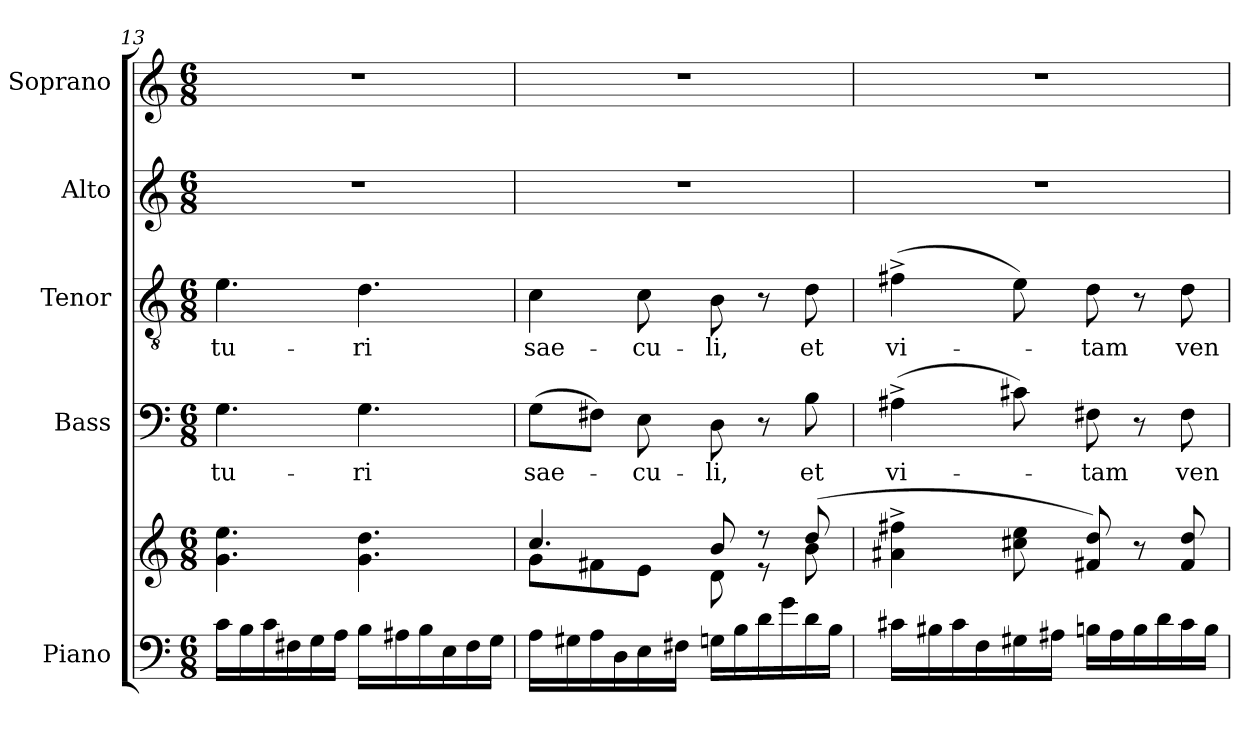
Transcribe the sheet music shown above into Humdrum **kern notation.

**kern	**kern	**kern	**text	**kern	**text	**kern	**kern
*part5	*part5	*part4	*part4	*part3	*part3	*part2	*part1
*staff6	*staff5	*staff4	*staff4	*staff3	*staff3	*staff2	*staff1
*I"Piano	*	*I"Bass	*	*I"Tenor	*	*I"Alto	*I"Soprano
*I'Pno.	*	*I'B.	*	*I'T.	*	*I'A.	*I'S.
!!LO:PB:g=z
*clefF4	*clefG2	*clefF4	*	*clefGv2	*	*clefG2	*clefG2
*k[]	*k[]	*k[]	*	*k[]	*	*k[]	*k[]
*M6/8	*M6/8	*M6/8	*	*M6/8	*	*M6/8	*M6/8
=13	=13	=13	=13	=13	=13	=13	=13
!	!	!	!LO:LY:b	!	!LO:LY:b	!	!
16c\LL	4.g\ 4.ee\	4.G\	-tu-	4.e\	-tu-	2.r	2.r
16B\	.	.	.	.	.	.	.
16c\	.	.	.	.	.	.	.
16F#X\	.	.	.	.	.	.	.
16G\	.	.	.	.	.	.	.
16A\JJ	.	.	.	.	.	.	.
!	!	!	!LO:LY:b	!	!LO:LY:b	!	!
16B\LL	4.g\ 4.dd\	4.G\	-ri	4.d\	-ri	.	.
16A#X\	.	.	.	.	.	.	.
16B\	.	.	.	.	.	.	.
16E\	.	.	.	.	.	.	.
16F#\	.	.	.	.	.	.	.
16G\JJ	.	.	.	.	.	.	.
=14	=14	=14	=14	=14	=14	=14	=14
*	*^	*	*	*	*	*	*
!	!	!	!	!LO:LY:b	!	!LO:LY:b	!	!
16A\LL	4.cc/	8g\L	(>8G\L	sae-	4c\	sae-	2.r	2.r
16G#X\	.	.	.	.	.	.	.	.
16A\	.	8f#X\	8F#X\J)	.	.	.	.	.
16D\	.	.	.	.	.	.	.	.
!	!	!	!	!LO:LY:b	!	!LO:LY:b	!	!
16E\	.	8e\J	8E\	-cu-	8c\	-cu-	.	.
16F#X\JJ	.	.	.	.	.	.	.	.
!	!	!	!	!LO:LY:b	!	!LO:LY:b	!	!
16Gn\LL	8b/	8d\	8D\	-li,	8B\	-li,	.	.
16B\	.	.	.	.	.	.	.	.
16d\	8r	8r	8r	.	8r	.	.	.
16g\	.	.	.	.	.	.	.	.
!	!	!	!	!LO:LY:b	!	!LO:LY:b	!	!
16d\	(>8dd/	8b\	8B\	et	8d\	et	.	.
16B\JJ	.	.	.	.	.	.	.	.
*	*v	*v	*	*	*	*	*	*
=15	=15	=15	=15	=15	=15	=15	=15
!	!	!	!LO:LY:b	!	!LO:LY:b	!	!
16c#X\LL	4a#X\^ 4ff#X\^	(>4A#X^\	vi-	(>4f#X^\	vi-	2.r	2.r
16B#X\	.	.	.	.	.	.	.
16c#\	.	.	.	.	.	.	.
16F\	.	.	.	.	.	.	.
16G#X\	8cc#X\ 8ee\	8c#X\)	.	8e\)	.	.	.
16A#X\JJ	.	.	.	.	.	.	.
!	!	!	!LO:LY:b	!	!LO:LY:b	!	!
16Bn\LL	8f#X/ 8dd/)	8F#X\	-tam	8d\	-tam	.	.
16A#\	.	.	.	.	.	.	.
16B\	8r	8r	.	8r	.	.	.
16d\	.	.	.	.	.	.	.
!	!	!	!LO:LY:b	!	!LO:LY:b	!	!
16c#\	8f#/ 8dd/	8F#\	ven-	8d\	ven-	.	.
16B\JJ	.	.	.	.	.	.	.
=	=	=	=	=	=	=	=
*-	*-	*-	*-	*-	*-	*-	*-
